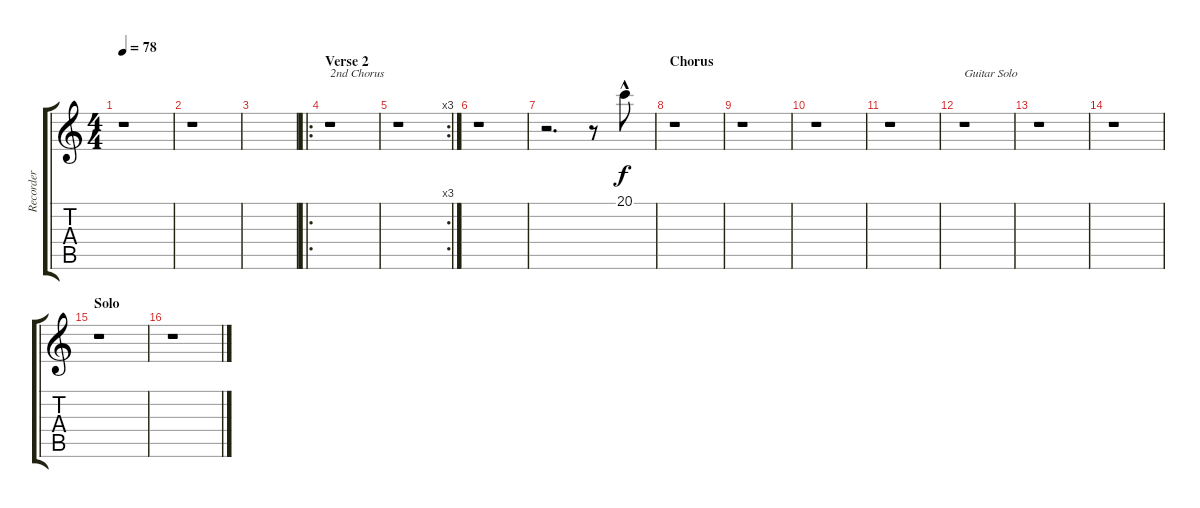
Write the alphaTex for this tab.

\track ("Recorder" "Recorder") {instrument recorder}
\staff {score tabs}
\tuning (E4 B3 G3 D3 A2 E2) {hide}
\ts (4 4)
\tempo 78
\clef g2
\ks c
r.1{dy f} |
r.1 |
|
\ro
\section ("" "Verse 2")
r.1{txt "2nd Chorus"} |
\rc 3
r.1 |
r.1 |
r.2{d} r.8 20.1{hac}.8 |
\section ("" "Chorus ")
r.1 |
r.1 |
r.1 |
r.1 |
r.1{txt "Guitar Solo"} |
r.1 |
r.1 |
\section ("" "Solo")
r.1 |
r.1
